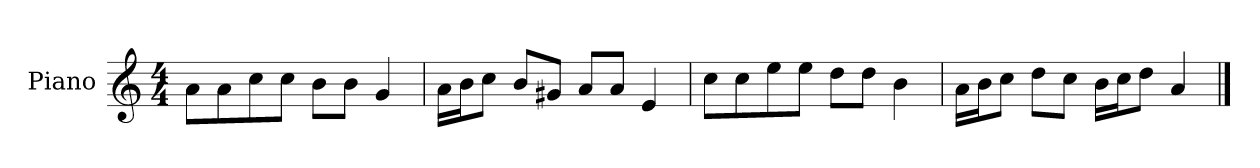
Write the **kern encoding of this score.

**kern
*part1
*staff1
*I"Piano
*I'P-no
*clefG2
*k[]
*M4/4
*MM90
=1
8a\L
8a\
8cc\
8cc\J
8b\L
8b\J
4g/
=2
16a\LL
16b\J
8cc\J
8b/L
8g#X/J
8a/L
8a/J
4e/
=3
8cc\L
8cc\
8ee\
8ee\J
8dd\L
8dd\J
4b\
=4
16a\LL
16b\J
8cc\J
8dd\L
8cc\J
16b\LL
16cc\J
8dd\J
4a/
==
*-
